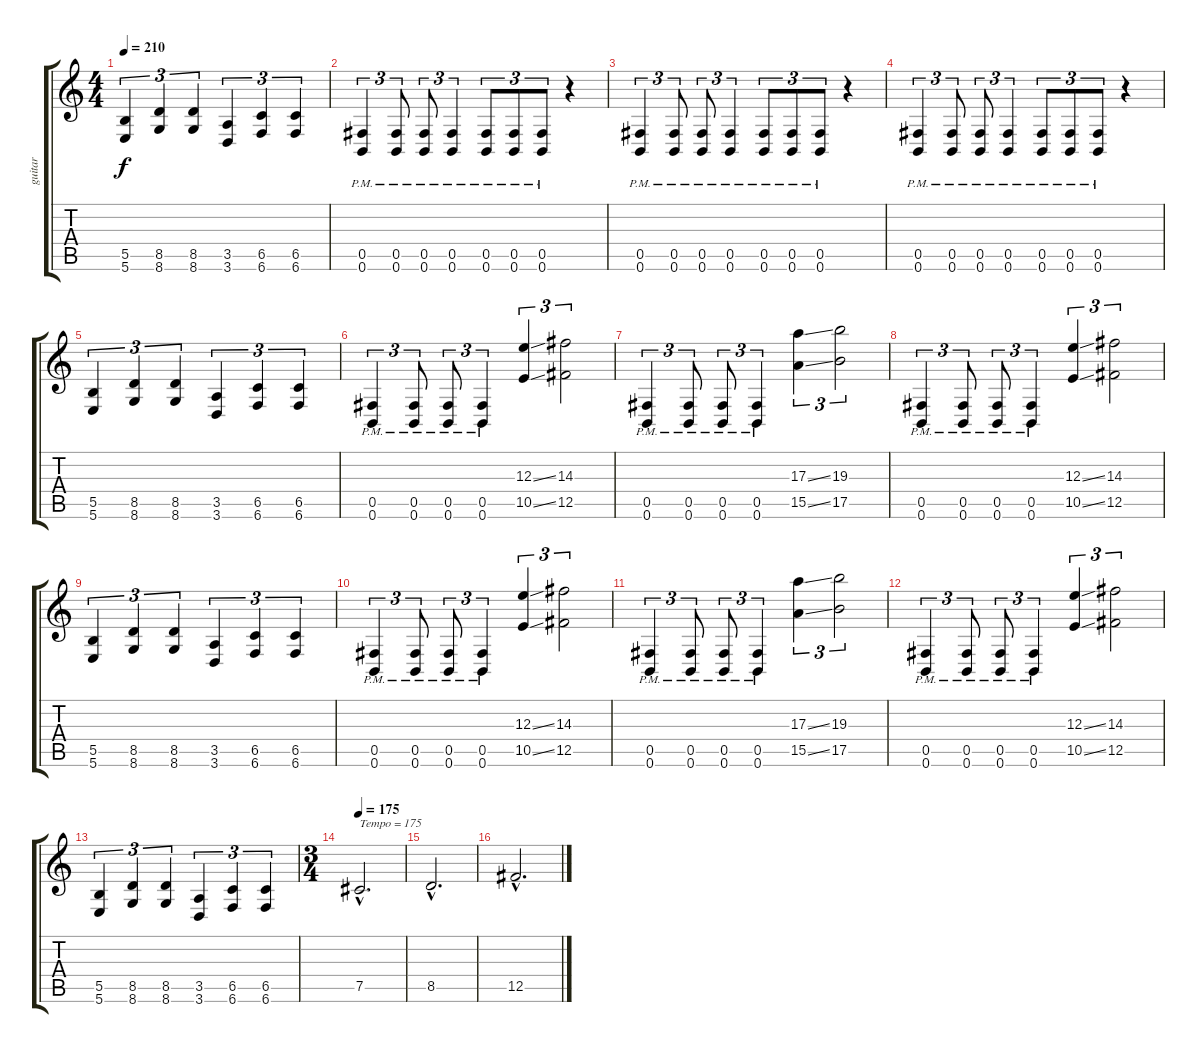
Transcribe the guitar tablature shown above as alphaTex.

\track ("guitar" "guitar") {instrument distortionguitar}
\staff {score tabs}
\tuning (Db4 Ab3 E3 B2 Gb2 B1) {hide}
\ts (4 4)
\tempo 210
\clef g2
\ks c
(5.5 5.6).4{tu (3 2) dy f} (8.5 8.6).4{tu (3 2)} (8.5 8.6).4{tu (3 2)} (3.5 3.6).4{tu (3 2)} (6.5 6.6).4{tu (3 2)} (6.5 6.6).4{tu (3 2)} |
(0.5{pm} 0.6{pm}).4{tu (3 2)} (0.5{pm} 0.6{pm}).8{tu (3 2)} (0.5{pm} 0.6{pm}).8{tu (3 2)} (0.5{pm} 0.6{pm}).4{tu (3 2)} (0.5{pm} 0.6{pm}).8{tu (3 2)} (0.5{pm} 0.6{pm}).8{tu (3 2)} (0.5{pm} 0.6{pm}).8{tu (3 2)} r.4 |
(0.5{pm} 0.6{pm}).4{tu (3 2)} (0.5{pm} 0.6{pm}).8{tu (3 2)} (0.5{pm} 0.6{pm}).8{tu (3 2)} (0.5{pm} 0.6{pm}).4{tu (3 2)} (0.5{pm} 0.6{pm}).8{tu (3 2)} (0.5{pm} 0.6{pm}).8{tu (3 2)} (0.5{pm} 0.6{pm}).8{tu (3 2)} r.4 |
(0.5{pm} 0.6{pm}).4{tu (3 2)} (0.5{pm} 0.6{pm}).8{tu (3 2)} (0.5{pm} 0.6{pm}).8{tu (3 2)} (0.5{pm} 0.6{pm}).4{tu (3 2)} (0.5{pm} 0.6{pm}).8{tu (3 2)} (0.5{pm} 0.6{pm}).8{tu (3 2)} (0.5{pm} 0.6{pm}).8{tu (3 2)} r.4 |
(5.5 5.6).4{tu (3 2)} (8.5 8.6).4{tu (3 2)} (8.5 8.6).4{tu (3 2)} (3.5 3.6).4{tu (3 2)} (6.5 6.6).4{tu (3 2)} (6.5 6.6).4{tu (3 2)} |
(0.5{pm} 0.6{pm}).4{tu (3 2)} (0.5{pm} 0.6{pm}).8{tu (3 2)} (0.5{pm} 0.6{pm}).8{tu (3 2)} (0.5{pm} 0.6{pm}).4{tu (3 2)} (12.3{ss} 10.5{ss}).4{tu (3 2)} (14.3 12.5).2{tu (3 2)} |
(0.5{pm} 0.6{pm}).4{tu (3 2)} (0.5{pm} 0.6{pm}).8{tu (3 2)} (0.5{pm} 0.6{pm}).8{tu (3 2)} (0.5{pm} 0.6{pm}).4{tu (3 2)} (17.3{ss} 15.5{ss}).4{tu (3 2)} (19.3 17.5).2{tu (3 2)} |
(0.5{pm} 0.6{pm}).4{tu (3 2)} (0.5{pm} 0.6{pm}).8{tu (3 2)} (0.5{pm} 0.6{pm}).8{tu (3 2)} (0.5{pm} 0.6{pm}).4{tu (3 2)} (12.3{ss} 10.5{ss}).4{tu (3 2)} (14.3 12.5).2{tu (3 2)} |
(5.5 5.6).4{tu (3 2)} (8.5 8.6).4{tu (3 2)} (8.5 8.6).4{tu (3 2)} (3.5 3.6).4{tu (3 2)} (6.5 6.6).4{tu (3 2)} (6.5 6.6).4{tu (3 2)} |
(0.5{pm} 0.6{pm}).4{tu (3 2)} (0.5{pm} 0.6{pm}).8{tu (3 2)} (0.5{pm} 0.6{pm}).8{tu (3 2)} (0.5{pm} 0.6{pm}).4{tu (3 2)} (12.3{ss} 10.5{ss}).4{tu (3 2)} (14.3 12.5).2{tu (3 2)} |
(0.5{pm} 0.6{pm}).4{tu (3 2)} (0.5{pm} 0.6{pm}).8{tu (3 2)} (0.5{pm} 0.6{pm}).8{tu (3 2)} (0.5{pm} 0.6{pm}).4{tu (3 2)} (17.3{ss} 15.5{ss}).4{tu (3 2)} (19.3 17.5).2{tu (3 2)} |
(0.5{pm} 0.6{pm}).4{tu (3 2)} (0.5{pm} 0.6{pm}).8{tu (3 2)} (0.5{pm} 0.6{pm}).8{tu (3 2)} (0.5{pm} 0.6{pm}).4{tu (3 2)} (12.3{ss} 10.5{ss}).4{tu (3 2)} (14.3 12.5).2{tu (3 2)} |
(5.5 5.6).4{tu (3 2)} (8.5 8.6).4{tu (3 2)} (8.5 8.6).4{tu (3 2)} (3.5 3.6).4{tu (3 2)} (6.5 6.6).4{tu (3 2)} (6.5 6.6).4{tu (3 2)} |
\ts (3 4)
\tempo 175
7.5{hac}.2{d txt "Tempo = 175"} |
8.5{hac}.2{d} |
12.5{hac}.2{d}
